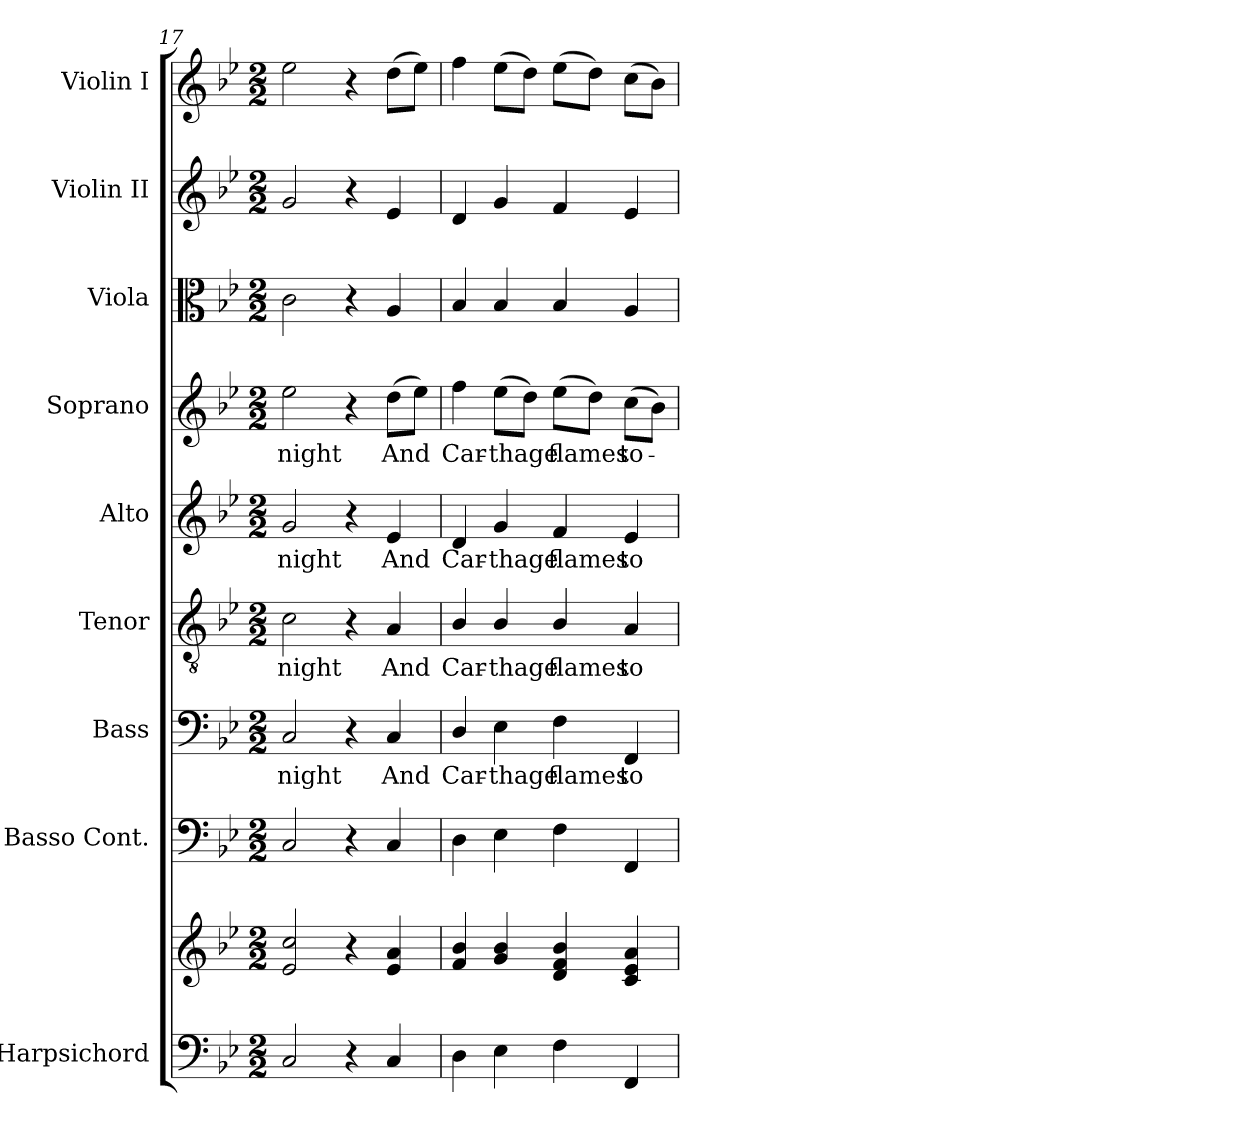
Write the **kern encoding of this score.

**kern	**kern	**kern	**kern	**text	**kern	**text	**kern	**text	**kern	**text	**kern	**kern	**kern
*part9	*part9	*part8	*part7	*part7	*part6	*part6	*part5	*part5	*part4	*part4	*part3	*part2	*part1
*staff10	*staff9	*staff8	*staff7	*staff7	*staff6	*staff6	*staff5	*staff5	*staff4	*staff4	*staff3	*staff2	*staff1
*I"Harpsichord	*	*I"Basso Cont.	*I"Bass	*	*I"Tenor	*	*I"Alto	*	*I"Soprano	*	*I"Viola	*I"Violin II	*I"Violin I
*I'Hpsd.	*	*	*I'B.	*	*I'T.	*	*I'A.	*	*I'S.	*	*	*	*
*clefF4	*clefG2	*clefF4	*clefF4	*	*clefGv2	*	*clefG2	*	*clefG2	*	*clefC3	*clefG2	*clefG2
*	*	*	*	*	*ITrd7c12	*	*	*	*	*	*	*	*
*k[b-e-]	*k[b-e-]	*k[b-e-]	*k[b-e-]	*	*k[b-e-]	*	*k[b-e-]	*	*k[b-e-]	*	*k[b-e-]	*k[b-e-]	*k[b-e-]
*B-:	*B-:	*B-:	*B-:	*	*B-:	*	*B-:	*	*B-:	*	*B-:	*B-:	*B-:
*M2/2	*M2/2	*M2/2	*M2/2	*	*M2/2	*	*M2/2	*	*M2/2	*	*M2/2	*M2/2	*M2/2
=17	=17	=17	=17	=17	=17	=17	=17	=17	=17	=17	=17	=17	=17
!	!	!	!	!LO:LY:b:color=#000000	!	!	!	!	!	!	!	!	!
!	!	!	!	!	!	!LO:LY:b:color=#000000	!	!	!	!	!	!	!
!	!	!	!	!	!	!	!	!LO:LY:b:color=#000000	!	!	!	!	!
!	!	!	!	!	!	!	!	!	!	!LO:LY:b:color=#000000	!	!	!
2Ci/	2e-i/ 2cci	2Ci/	2Ci/	-night	2Ci\	-night	2gi/	-night	2ee-i\	-night	2ci\	2gi/	2ee-i\
4r	4r	4r	4r	.	4r	.	4r	.	4r	.	4r	4r	4r
!	!	!	!	!LO:LY:b:color=#000000	!	!	!	!	!	!	!	!	!
!	!	!	!	!	!	!LO:LY:b:color=#000000	!	!	!	!	!	!	!
!	!	!	!	!	!	!	!	!LO:LY:b:color=#000000	!	!	!	!	!
!	!	!	!	!	!	!	!	!	!	!LO:LY:b:color=#000000	!	!	!
4Ci/	4e-i/ 4ai	4Ci/	4Ci/	And	4AAi/	And	4e-i/	And	(8ddi\L	And	4Ai/	4e-i/	(8ddi\L
.	.	.	.	.	.	.	.	.	8ee-i\J)	.	.	.	8ee-i\J)
=18	=18	=18	=18	=18	=18	=18	=18	=18	=18	=18	=18	=18	=18
!	!	!	!	!LO:LY:b:color=#000000	!	!	!	!	!	!	!	!	!
!	!	!	!	!	!	!LO:LY:b:color=#000000	!	!	!	!	!	!	!
!	!	!	!	!	!	!	!	!LO:LY:b:color=#000000	!	!	!	!	!
!	!	!	!	!	!	!	!	!	!	!LO:LY:b:color=#000000	!	!	!
4Di\	4fi/ 4b-i	4Di\	4Di/	Car-	4BB-i/	Car-	4di/	Car-	4ffi\	Car-	4B-i/	4di/	4ffi\
!	!	!	!	!LO:LY:b:color=#000000	!	!	!	!	!	!	!	!	!
!	!	!	!	!	!	!LO:LY:b:color=#000000	!	!	!	!	!	!	!
!	!	!	!	!	!	!	!	!LO:LY:b:color=#000000	!	!	!	!	!
!	!	!	!	!	!	!	!	!	!	!LO:LY:b:color=#000000	!	!	!
4E-i\	4gi/ 4b-i	4E-i\	4E-i\	-thage	4BB-i/	-thage	4gi/	-thage	(8ee-i\L	-thage	4B-i/	4gi/	(8ee-i\L
.	.	.	.	.	.	.	.	.	8ddi\J)	.	.	.	8ddi\J)
!	!	!	!	!LO:LY:b:color=#000000	!	!	!	!	!	!	!	!	!
!	!	!	!	!	!	!LO:LY:b:color=#000000	!	!	!	!	!	!	!
!	!	!	!	!	!	!	!	!LO:LY:b:color=#000000	!	!	!	!	!
!	!	!	!	!	!	!	!	!	!	!LO:LY:b:color=#000000	!	!	!
4Fi\	4di/ 4fi 4b-i	4Fi\	4Fi\	flames	4BB-i/	flames	4fi/	flames	(8ee-i\L	flames	4B-i/	4fi/	(8ee-i\L
.	.	.	.	.	.	.	.	.	8ddi\J)	.	.	.	8ddi\J)
!	!	!	!	!LO:LY:b:color=#000000	!	!	!	!	!	!	!	!	!
!	!	!	!	!	!	!LO:LY:b:color=#000000	!	!	!	!	!	!	!
!	!	!	!	!	!	!	!	!LO:LY:b:color=#000000	!	!	!	!	!
!	!	!	!	!	!	!	!	!	!	!LO:LY:b:color=#000000	!	!	!
4FFi/	4ci/ 4e-i 4ai	4FFi/	4FFi/	to-	4AAi/	to-	4e-i/	to-	(8cci\L	to-	4Ai/	4e-i/	(8cci\L
.	.	.	.	.	.	.	.	.	8b-i\J)	.	.	.	8b-i\J)
=	=	=	=	=	=	=	=	=	=	=	=	=	=
*-	*-	*-	*-	*-	*-	*-	*-	*-	*-	*-	*-	*-	*-
